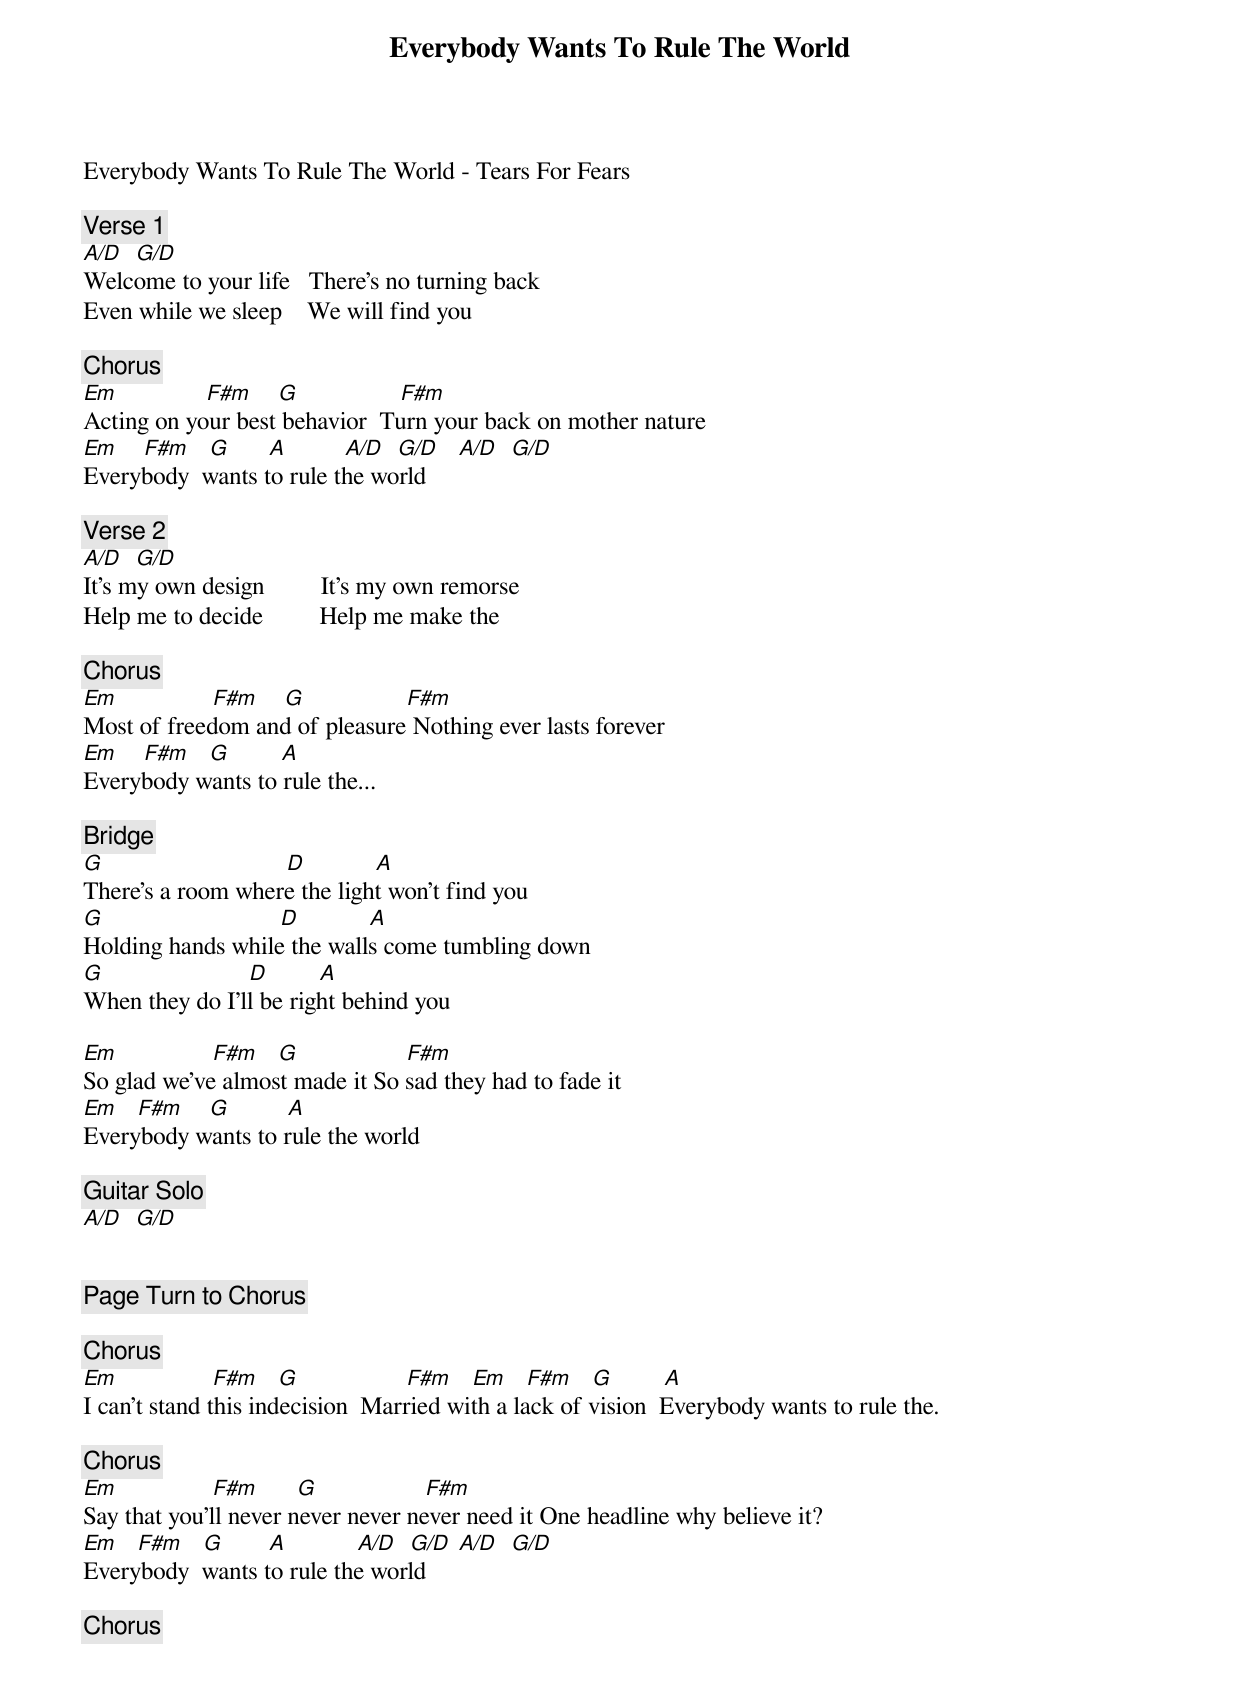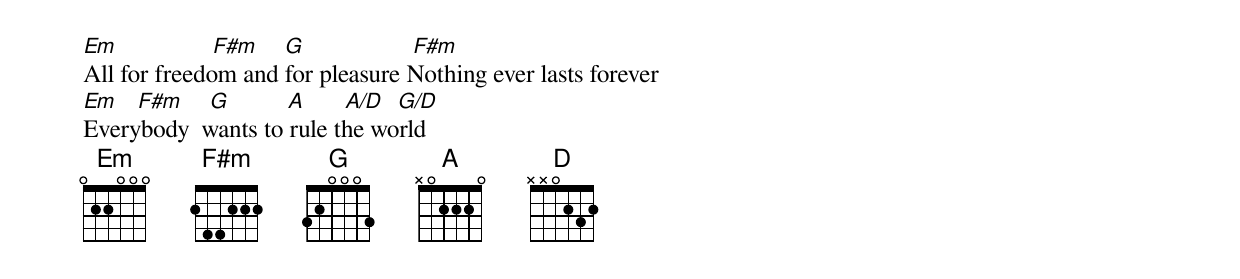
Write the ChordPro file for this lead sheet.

{title: Everybody Wants To Rule The World}
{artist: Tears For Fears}
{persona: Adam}
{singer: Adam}
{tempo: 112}
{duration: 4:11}
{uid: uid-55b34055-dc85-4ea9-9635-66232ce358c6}
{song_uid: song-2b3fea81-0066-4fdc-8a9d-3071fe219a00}



Everybody Wants To Rule The World - Tears For Fears

{comment: Verse 1}
[A/D]  [G/D]
Welcome to your life  	There's no turning back
Even while we sleep   	We will find you

{comment: Chorus}
[Em]             	[F#m] 			[G]                [F#m]
Acting on your best behavior 	Turn your back on mother nature
[Em]   	[F#m]   [G]      [A]         [A/D]  [G/D]  	[A/D]  [G/D]
Everybody  wants to rule the world

{comment: Verse 2}
[A/D]  [G/D]
It's my own design         It's my own remorse
Help me to decide         Help me make the

{comment: Chorus}
[Em]             		[F#m] 			[G]                [F#m]
Most of freedom and of pleasure	Nothing ever lasts forever
[Em]   	[F#m]   [G]      		[A]
Everybody wants to rule the...

{comment: Bridge}
[G]                         				[D]           [A]
There's a room where the light won't find you
[G]                        				[D]          	[A]
Holding hands while the walls come tumbling down
[G]                     		[D]      		[A]
When they do I'll be right behind you

[Em]             		[F#m] 		[G]                	[F#m]
So glad we've almost made it	So sad they had to fade it
[Em]   [F#m]   	[G]       		[A]
Everybody wants to rule the world

{comment: Guitar Solo}
[A/D]  [G/D]


{comment: Page Turn to Chorus}

{comment: Chorus}
[Em]             		[F#m] 		[G]                	[F#m]			[Em]   [F#m]   [G]       	[A]
I can't stand this indecision  Married with a lack of vision  Everybody wants to rule the.

{comment: Chorus}
[Em]             		[F#m] 					[G]                	[F#m]
Say that you'll never never never never need it	One headline why believe it?
[Em]   [F#m]   [G]       [A]        			[A/D]  [G/D]	[A/D]  [G/D]
Everybody  wants to rule the world

{comment: Chorus}
[Em]             		[F#m] 			[G]                	[F#m]
All for freedom and for pleasure Nothing ever lasts forever
[Em]   [F#m]   	[G]       		[A]     	[A/D]  [G/D]
Everybody  wants to rule the world
